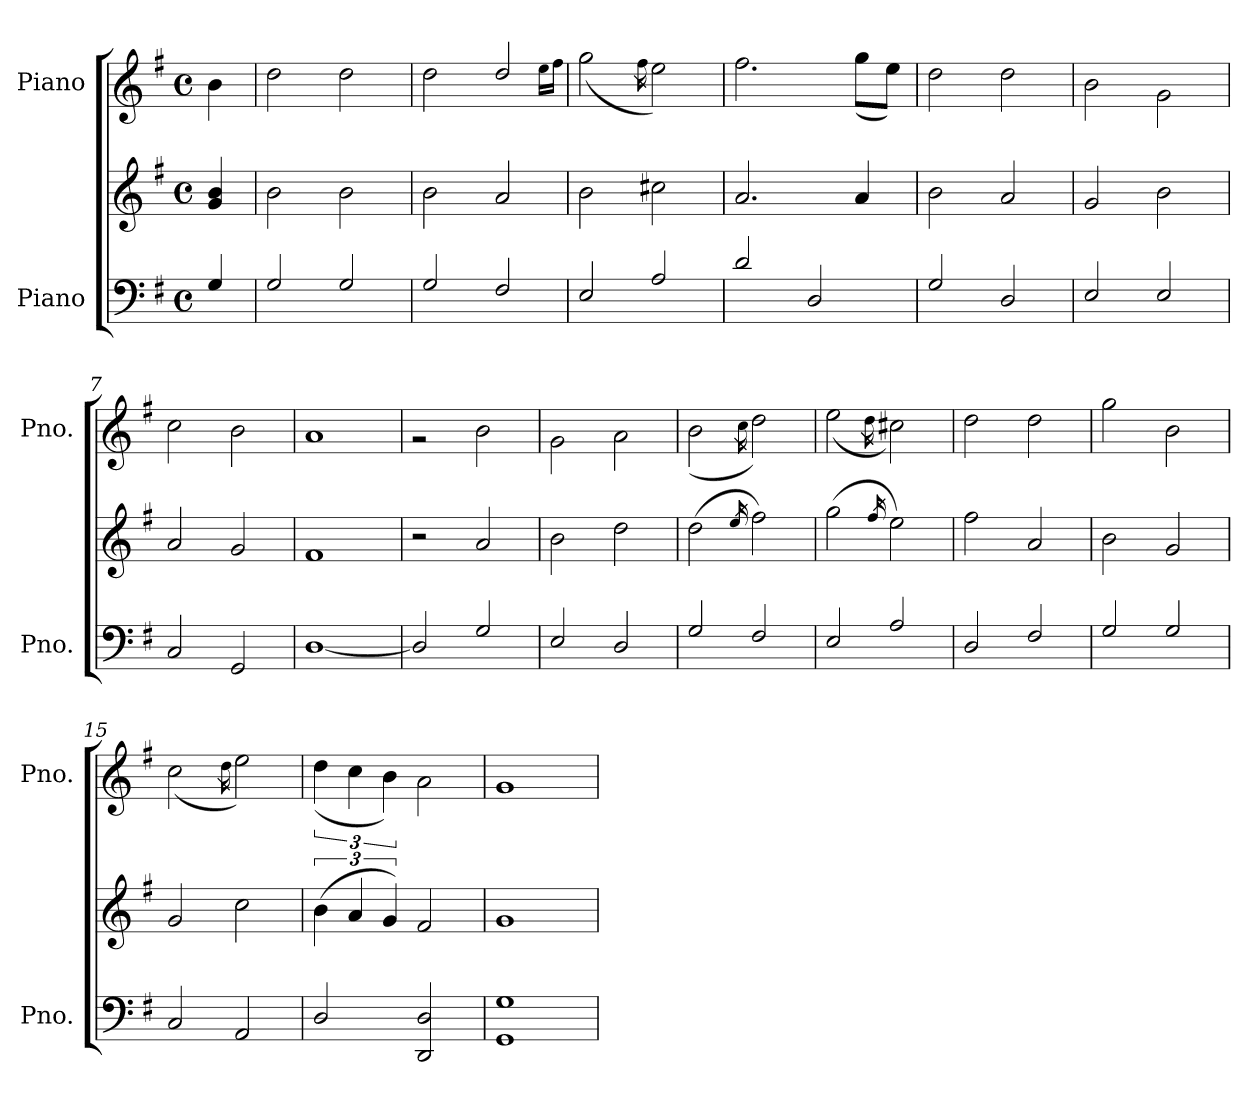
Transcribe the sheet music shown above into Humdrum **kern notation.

**kern	**kern	**kern
*part2	*part2	*part1
*staff3	*staff2	*staff1
*I"Piano	*	*I"Piano
*I'Pno.	*	*I'Pno.
*clefF4	*clefG2	*clefG2
*k[f#]	*k[f#]	*k[f#]
*M4/4	*M4/4	*M4/4
*met(c)	*met(c)	*met(c)
*MM240	*MM240	*MM240
=	=	=
*^	*	*^
4ryy	4G/	4g/ 4b/	4ryy	4b\
=1	=1	=1	=1	=1
1ryy	2G/	2b\	1ryy	2dd\
.	2G/	2b\	.	2dd\
=2	=2	=2	=2	=2
1ryy	2G/	2b\	1ryy	2dd\
.	2F#/	2a/	.	2dd/
.	.	.	.	16qee\LL
.	.	.	.	16qff#\JJ
=3	=3	=3	=3	=3
1ryy	2E/	2b\	1ryy	(<2gg\
.	.	.	.	16qff#\
.	2A/	2cc#X\	.	2ee\)
=4	=4	=4	=4	=4
1ryy	2d/	2.a/	1ryy	2.ff#\
.	2D/	.	.	.
.	.	4a/	.	(<8gg\L
.	.	.	.	8ee\J)
=5	=5	=5	=5	=5
1ryy	2G/	2b\	1ryy	2dd\
.	2D/	2a/	.	2dd\
=6	=6	=6	=6	=6
1ryy	2E/	2g/	1ryy	2b\
.	2E/	2b\	.	2g\
=7	=7	=7	=7	=7
1ryy	2C/	2a/	1ryy	2cc\
.	2GG/	2g/	.	2b\
=8	=8	=8	=8	=8
1ryy	[1D	1f#	1ryy	1a
=9	=9	=9	=9	=9
1ryy	2D/]	2r	1ryy	2r
.	2G/	2a/	.	2b\
=10	=10	=10	=10	=10
1ryy	2E/	2b\	1ryy	2g\
.	2D/	2dd\	.	2a\
=11	=11	=11	=11	=11
1ryy	2G/	(>2dd\	1ryy	(<2b\
.	.	16qee/	.	16qcc\
.	2F#/	2ff#\)	.	2dd\)
=12	=12	=12	=12	=12
1ryy	2E/	(>2gg\	1ryy	(<2ee\
.	.	16qff#/	.	16qdd\
.	2A/	2ee\)	.	2cc#X\)
!!LO:LB:g=z	!!
=13	=13	=13	=13	=13
1ryy	2D/	2ff#\	1ryy	2dd\
.	2F#/	2a/	.	2dd\
=14	=14	=14	=14	=14
1ryy	2G/	2b\	1ryy	2gg\
.	2G/	2g/	.	2b\
=15	=15	=15	=15	=15
1ryy	2C/	2g/	1ryy	(<2cc\
.	.	.	.	16qdd\
.	2AA/	2cc\	.	2ee\)
=16	=16	=16	=16	=16
1ryy	2D/	(>6b\	1ryy	(<6dd\
.	.	6a/	.	6cc\
.	.	6g/)	.	6b\)
.	2DD/ 2D/	2f#/	.	2a\
=17	=17	=17	=17	=17
1ryy	1GG 1G	1g	1ryy	1g
*v	*v	*	*v	*v
=	=	=
*-	*-	*-
